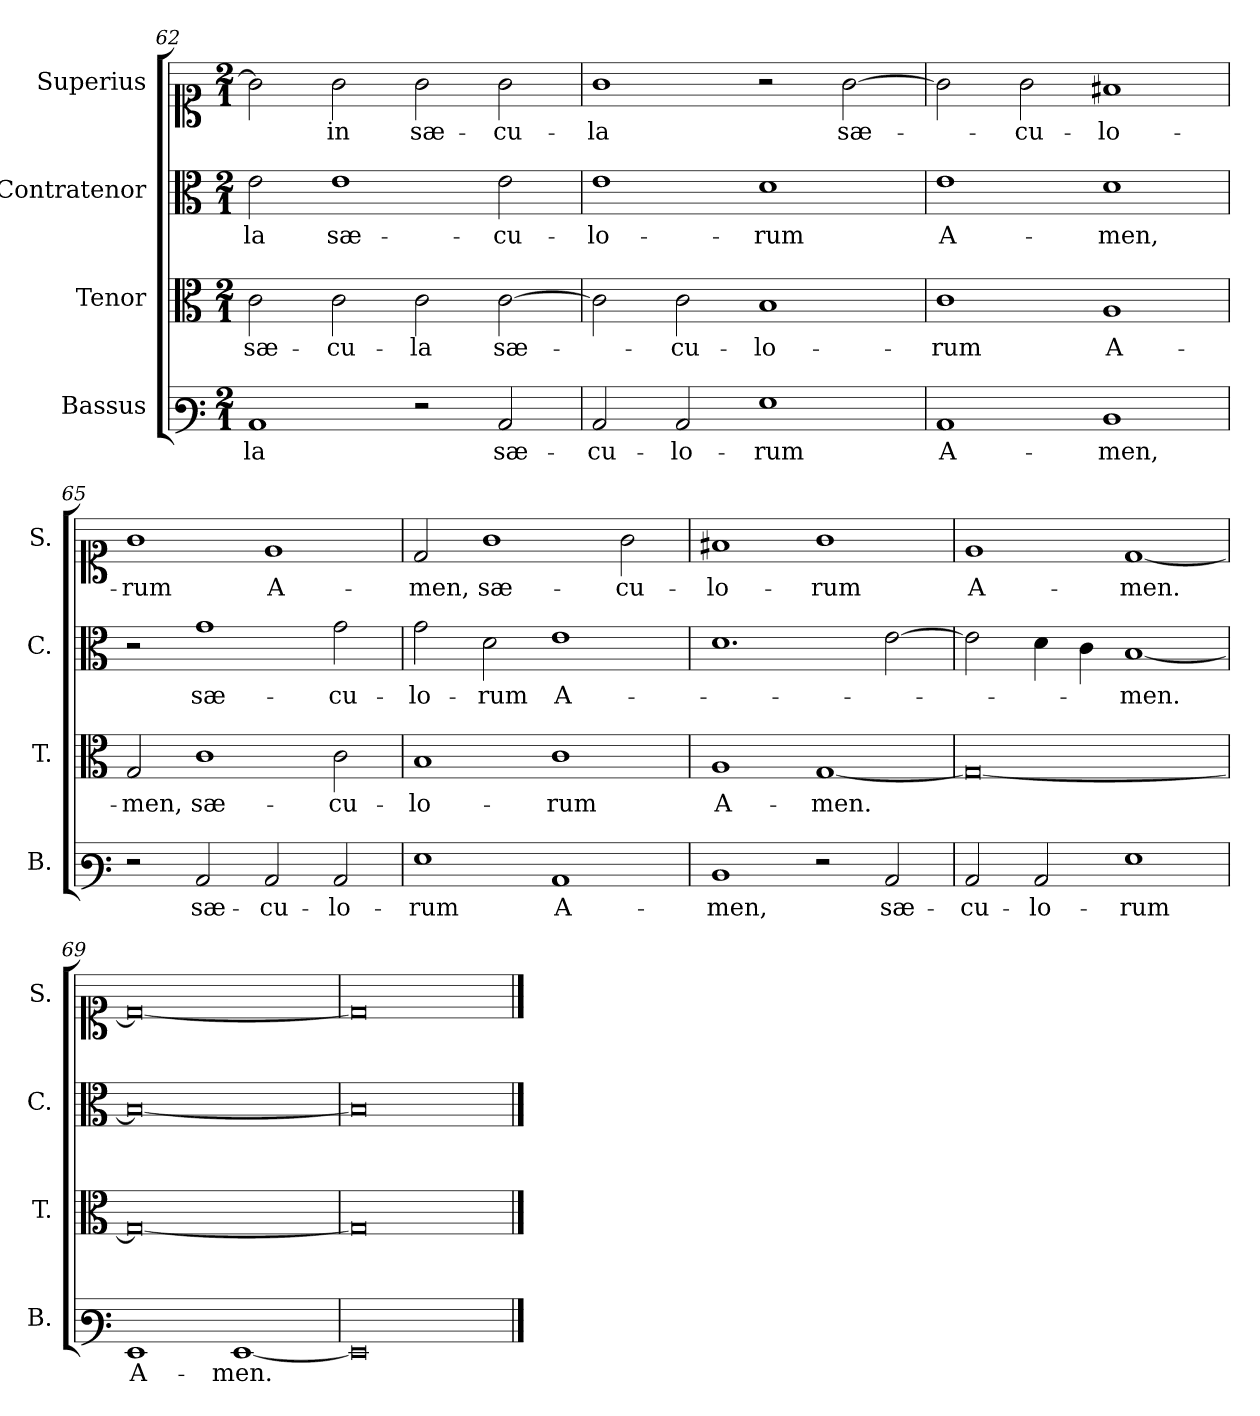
**kern	**text	**kern	**text	**kern	**text	**kern	**text
*part4	*part4	*part3	*part3	*part2	*part2	*part1	*part1
*staff4	*staff4	*staff3	*staff3	*staff2	*staff2	*staff1	*staff1
*I"Bassus	*	*I"Tenor	*	*I"Contratenor	*	*I"Superius	*
*I'B.	*	*I'T.	*	*I'C.	*	*I'S.	*
*clefF3	*	*clefC3	*	*clefC3	*	*clefC1	*
*k[]	*	*k[]	*	*k[]	*	*k[]	*
*M2/1	*	*M2/1	*	*M2/1	*	*M2/1	*
=62	=62	=62	=62	=62	=62	=62	=62
!	!LO:LY:b	!	!LO:LY:b	!	!LO:LY:b	!	!
1C	-la	2c\	sæ-	2e\	la	2g\]	.
!	!	!	!LO:LY:b	!	!LO:LY:b	!	!LO:LY:b
.	.	2c\	-cu-	1e	sæ-	2g\	in
!	!	!	!LO:LY:b	!	!	!	!LO:LY:b
2r	.	2c\	-la	.	.	2g\	sæ-
!	!LO:LY:b	!	!LO:LY:b	!	!LO:LY:b	!	!LO:LY:b
2C/	sæ-	[2c\	sæ-	2e\	-cu-	2g\	-cu-
=63	=63	=63	=63	=63	=63	=63	=63
!	!LO:LY:b	!	!	!	!LO:LY:b	!	!LO:LY:b
2C/	-cu-	2c\]	.	1e	-lo-	1g	-la
!	!LO:LY:b	!	!LO:LY:b	!	!	!	!
2C/	-lo-	2c\	-cu-	.	.	.	.
!	!LO:LY:b	!	!LO:LY:b	!	!LO:LY:b	!	!
1G	-rum	1B	-lo-	1d	-rum	2r	.
!	!	!	!	!	!	!	!LO:LY:b
.	.	.	.	.	.	[2g\	sæ-
=64	=64	=64	=64	=64	=64	=64	=64
!	!LO:LY:b	!	!LO:LY:b	!	!LO:LY:b	!	!
1C	A-	1c	-rum	1e	A-	2g\]	.
!	!	!	!	!	!	!	!LO:LY:b
.	.	.	.	.	.	2g\	-cu-
!	!LO:LY:b	!	!LO:LY:b	!	!LO:LY:b	!	!LO:LY:b
1D	-men,	1A	A-	1d	-men,	1f#X	-lo-
=65	=65	=65	=65	=65	=65	=65	=65
!	!	!	!LO:LY:b	!	!	!	!LO:LY:b
2r	.	2G/	-men,	2r	.	1g	-rum
!	!LO:LY:b	!	!LO:LY:b	!	!LO:LY:b	!	!
2C/	sæ-	1c	sæ-	1g	sæ-	.	.
!	!LO:LY:b	!	!	!	!	!	!LO:LY:b
2C/	-cu-	.	.	.	.	1e	A-
!	!LO:LY:b	!	!LO:LY:b	!	!LO:LY:b	!	!
2C/	-lo-	2c\	-cu-	2g\	-cu-	.	.
=66	=66	=66	=66	=66	=66	=66	=66
!	!LO:LY:b	!	!LO:LY:b	!	!LO:LY:b	!	!LO:LY:b
1G	-rum	1B	-lo-	2g\	-lo-	2d/	-men,
!	!	!	!	!	!LO:LY:b	!	!LO:LY:b
.	.	.	.	2d\	-rum	1g	sæ-
!	!LO:LY:b	!	!LO:LY:b	!	!LO:LY:b	!	!
1C	A-	1c	-rum	1e	A-	.	.
!	!	!	!	!	!	!	!LO:LY:b
.	.	.	.	.	.	2g\	-cu-
!!LO:PB:g=z
=67	=67	=67	=67	=67	=67	=67	=67
!	!LO:LY:b	!	!LO:LY:b	!	!	!	!LO:LY:b
1D	-men,	1A	A-	1.d	.	1f#X	-lo-
!	!	!	!LO:LY:b	!	!	!	!LO:LY:b
2r	.	[1G	-men.	.	.	1g	-rum
!	!LO:LY:b	!	!	!	!	!	!
2C/	sæ-	.	.	[2e\	.	.	.
=68	=68	=68	=68	=68	=68	=68	=68
!	!LO:LY:b	!	!	!	!	!	!LO:LY:b
2C/	-cu-	0G_	.	2e\]	.	1e	A-
!	!LO:LY:b	!	!	!	!	!	!
2C/	-lo-	.	.	4d\	.	.	.
.	.	.	.	4c\	.	.	.
!	!LO:LY:b	!	!	!	!LO:LY:b	!	!LO:LY:b
1G	-rum	.	.	[1B	men.	[1d	-men.
=69	=69	=69	=69	=69	=69	=69	=69
!	!LO:LY:b	!	!	!	!	!	!
1GG	A-	0G_	.	0B_	.	0d_	.
!	!LO:LY:b	!	!	!	!	!	!
[1GG	-men.	.	.	.	.	.	.
=70	=70	=70	=70	=70	=70	=70	=70
0GG]	.	0G]	.	0B]	.	0d]	.
==	==	==	==	==	==	==	==
*-	*-	*-	*-	*-	*-	*-	*-
